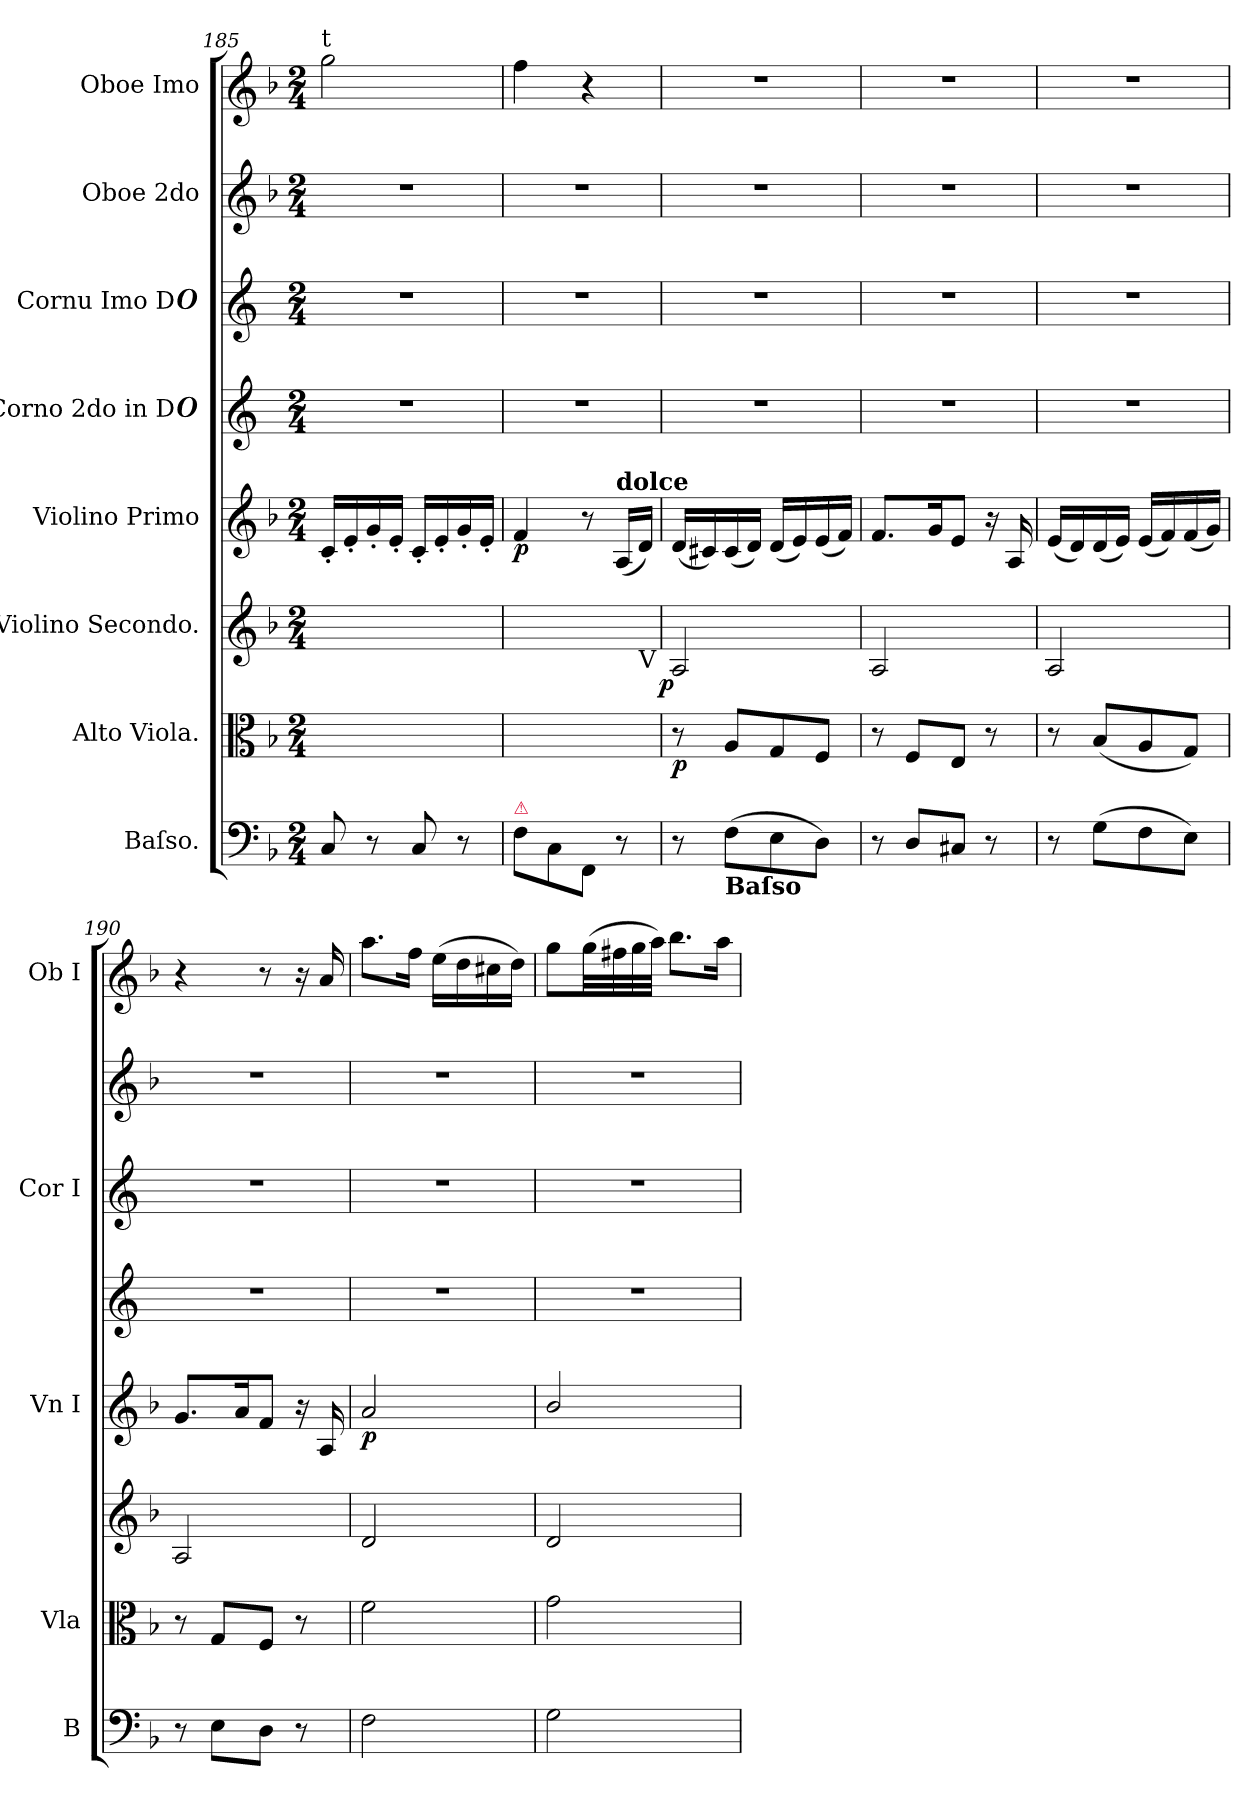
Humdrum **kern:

**kern	**kern	**dynam	**kern	**dynam	**kern	**dynam	**kern	**kern	**kern	**kern
*part8	*part7	*part7	*part6	*part6	*part5	*part5	*part4	*part3	*part2	*part1
*staff8	*staff7	*staff7	*staff6	*staff6	*staff5	*staff5	*staff4	*staff3	*staff2	*staff1
*I"Baſso.	*I"Alto Viola.	*	*I"Violino Secondo.	*	*I"Violino Primo	*	*I"Corno 2do in D#	*I"Cornu Imo D#	*I"Oboe 2do	*I"Oboe Imo
*I'B	*I'Vla	*	*	*	*I'Vn I	*	*	*I'Cor I	*	*I'Ob I
*clefF4	*clefC3	*	*clefG2	*	*clefG2	*	*clefG2	*clefG2	*clefG2	*clefG2
*	*	*	*	*	*	*	*ITrd-1c-2	*ITrd-1c-2	*	*
*k[b-]	*k[b-]	*	*k[b-]	*	*k[b-]	*	*k[f#c#]	*k[f#c#]	*k[b-]	*k[b-]
*F:	*F:	*	*F:	*	*F:	*	*	*	*F:	*F:
*M2/4	*M2/4	*	*M2/4	*	*M2/4	*	*M2/4	*M2/4	*M2/4	*M2/4
=185	=185	=185	=185	=185	=185	=185	=185	=185	=185	=185
!	!	!	!	!	!	!	!	!	!	!LO:TX:a:t=t
8C/	2ryy	.	2ryy	.	16c'/LL	.	2r	2r	2r	2gg\
.	.	.	.	.	16e'/	.	.	.	.	.
8r	.	.	.	.	16g'/	.	.	.	.	.
.	.	.	.	.	16e'/JJ	.	.	.	.	.
8C/	.	.	.	.	16c'/LL	.	.	.	.	.
.	.	.	.	.	16e'/	.	.	.	.	.
8r	.	.	.	.	16g'/	.	.	.	.	.
.	.	.	.	.	16e'/JJ	.	.	.	.	.
=186	=186	=186	=186	=186	=186	=186	=186	=186	=186	=186
!LO:TX:a:color=crimson:t=⚠	!	!	!	!	!	!	!	!	!	!
8F\L	2ryy	.	4..ryy	.	4f/	p	2r	2r	2r	4ff\
8C\	.	.	.	.	.	.	.	.	.	.
8FF/J	.	.	.	.	8r	.	.	.	.	4r
!	!	!	!	!	!LO:TX:a:B:t=dolce	!	!	!	!	!
8r	.	.	.	.	(16A/LL	.	.	.	.	.
!	!	!	!LO:TX:b:t=V	!	!	!	!	!	!	!
.	.	.	16ryy	.	16d/JJ)	.	.	.	.	.
=187	=187	=187	=187	=187	=187	=187	=187	=187	=187	=187
!	!	!	!	!LO:DY:rj	!	!	!	!	!	!
8r	8r	p	2A/	p	(16d/LL	.	2r	2r	2r	2r
.	.	.	.	.	16c#X/)	.	.	.	.	.
!LO:TX:b:B:t=Baſso	!	!	!	!	!	!	!	!	!	!
(8F\L	8A/L	.	.	.	(16c#/	.	.	.	.	.
.	.	.	.	.	16d/JJ)	.	.	.	.	.
8E\	8G/	.	.	.	(16d/LL	.	.	.	.	.
.	.	.	.	.	16e/)	.	.	.	.	.
8D\J)	8F/J	.	.	.	(16e/	.	.	.	.	.
.	.	.	.	.	16f/JJ)	.	.	.	.	.
=188	=188	=188	=188	=188	=188	=188	=188	=188	=188	=188
8r	8r	.	2A/	.	8.f/L	.	2r	2r	2r	2r
8D/L	8F/L	.	.	.	.	.	.	.	.	.
.	.	.	.	.	16g/K	.	.	.	.	.
8C#X/J	8E/J	.	.	.	8e/J	.	.	.	.	.
8r	8r	.	.	.	16r	.	.	.	.	.
.	.	.	.	.	16A/	.	.	.	.	.
=189	=189	=189	=189	=189	=189	=189	=189	=189	=189	=189
8r	8r	.	2A/	.	(16e/LL	.	2r	2r	2r	2r
.	.	.	.	.	16d/)	.	.	.	.	.
(8G\L	(8B-/L	.	.	.	(16d/	.	.	.	.	.
.	.	.	.	.	16e/JJ)	.	.	.	.	.
8F\	8A/	.	.	.	(16e/LL	.	.	.	.	.
.	.	.	.	.	16f/)	.	.	.	.	.
8E\J)	8G/J)	.	.	.	(16f/	.	.	.	.	.
.	.	.	.	.	16g/JJ)	.	.	.	.	.
=190	=190	=190	=190	=190	=190	=190	=190	=190	=190	=190
8r	8r	.	2A/	.	8.g/L	.	2r	2r	2r	4r
8E\L	8G/L	.	.	.	.	.	.	.	.	.
.	.	.	.	.	16a/K	.	.	.	.	.
8D\J	8F/J	.	.	.	8f/J	.	.	.	.	8r
8r	8r	.	.	.	16r	.	.	.	.	16r
.	.	.	.	.	16A/	.	.	.	.	16a/
=191	=191	=191	=191	=191	=191	=191	=191	=191	=191	=191
2F\	2f\	.	2d/	.	2a/	p	2r	2r	2r	8.aa\L
.	.	.	.	.	.	.	.	.	.	16ff\Jk
.	.	.	.	.	.	.	.	.	.	(16ee\LL
.	.	.	.	.	.	.	.	.	.	16dd\
.	.	.	.	.	.	.	.	.	.	16cc#X\
.	.	.	.	.	.	.	.	.	.	16dd\JJ)
=192	=192	=192	=192	=192	=192	=192	=192	=192	=192	=192
2G\	2g\	.	2d/	.	2b-/	.	2r	2r	2r	8gg\L
.	.	.	.	.	.	.	.	.	.	(32gg\LL
.	.	.	.	.	.	.	.	.	.	32ff#X\
.	.	.	.	.	.	.	.	.	.	32gg\
.	.	.	.	.	.	.	.	.	.	32aa\JJJ)
.	.	.	.	.	.	.	.	.	.	8.bb-\L
.	.	.	.	.	.	.	.	.	.	16aa\Jk
=	=	=	=	=	=	=	=	=	=	=
*-	*-	*-	*-	*-	*-	*-	*-	*-	*-	*-
